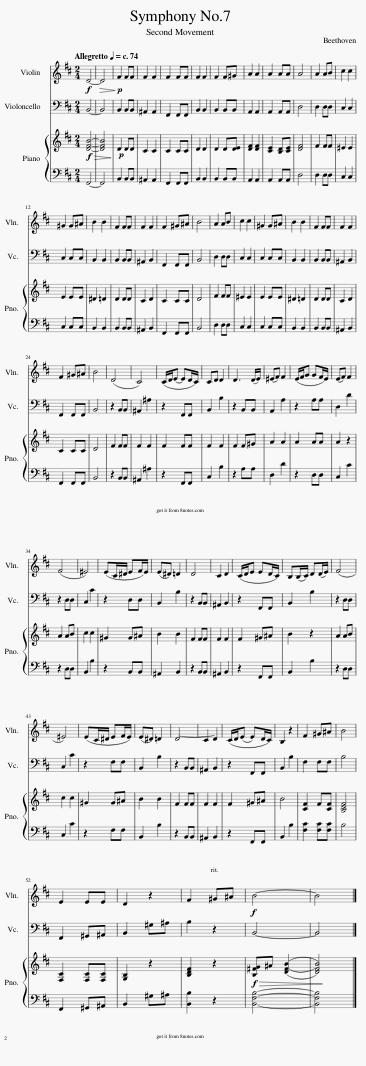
X:1
%%score 1 2 { 3 | 4 }
L:1/8
Q:1/4=74
M:2/4
I:linebreak $
K:D
V:1 treble
V:2 bass
V:3 treble
V:4 bass
V:1
!f! D4- |!>(! D4!>)! |!p! F2 FF | F2 F2 | F2 FF | %5
 F2 F2 | F2 F^G | A2 A2 | A2 AA | A4 | %10
 A2 AB | c2 c2 |$ ^G2 G^A | B2 B2 | F2 FF | %15
 F2 F2 | F2 ^G^A | B4 | A2 AB | c2 c2 | %20
 ^G2 G^A | B2 B2 | F2 FF | F2 F2 |$ F2 ^G^A | %25
 B4 | (D4 | C4) | (C/D/(E E)D/C/) | CD D2 | %30
 D3 (D/E/) | (^EF) F2 | (E/F/G GF/E/) | (EF) F2 |$ (F4 | %35
 ^E4) | (EC/^D/ EF/E/) | (E^D) =D2 | D4 | C2 D2 | %40
 (C/D/E ED/C/) | B,(B,/C/) D(D/E/) | (F4 |$ ^E4) | (EC/^D/ EF/E/) | %45
 (E^D) =D2 | (D4 | C2 D2) | (C/D/(E E)D/C/) | B,2 z2 | %50
 F2 ^G^A | B4 |$ E2 EE | D2 z2 | F2 ^G^A | %55
!f! B4- | B4 |] %57
V:2
 B,,4- | B,,4 | B,,2 B,,B,, | ^A,,2 A,,2 | F,,2 F,,F,, | %5
 B,,2 B,,2 | B,,2 B,,B,, | A,,2 A,,2 | A,,2 A,,A,, | D,4 | %10
 D,2 D,D, | C,2 C,2 |$ C,2 C,C, | B,,2 B,,2 | B,,2 B,,B,, | %15
 ^A,,2 B,,2 | F,,2 F,,F,, | B,,4 | D,2 D,D, | C,2 C,2 | %20
 C,2 C,C, | B,,2 B,,2 | B,,2 B,,B,, | ^A,,2 B,,2 |$ F,,2 F,,F,, | %25
 B,,4 | z2 B,,B,, | ^A,,2 ^A,2 | z2 F,,F,, | B,,2 B,2 | %30
 z2 B,,B,, | A,,2 A,2 | z2 A,A, | D,2 D2 |$ z2 D,D, | %35
 C,2 C2 | z2 D,D, | B,,2 B,2 | z2 B,,B,, | ^A,,2 B,,2 | %40
 z2 F,,F,, | B,,2 B,2 | z2 D,D, |$ C,2 C2 | z2 F,F, | %45
 B,,2 B,2 | z2 B,,B,, | ^A,,2 B,,2 | z2 F,,F,, | B,,2 B,2 | %50
 F,2 F,F, | B,4 |$ F,,2 ^G,,^A,, | B,,2 ^G,^A, | B,2 z2 | %55
 B,,4- | B,,4 |] %57
V:3
!f!!>(! [DFB]4-!>)! | [DFB]4 |!p! D2 DD | C2 C2 | C2 CC | %5
 D2 D2 | D2 D[DE] | [DF]2 [DF]2 | [CE]2 [B,D][CE] | [DF]4 | %10
 F2 FF | ^E2 E2 |$ E2 EE | ^D2 =D2 | D2 DD | %15
 C2 D2 | C2 CC | D4 | F2 FF | ^E2 E2 | %20
 E2 EE | ^D2 =D2 | D2 DD | C2 D2 |$ C2 CC | %25
 D4 | F2 FF | F2 F2 | F2 FF | F2 F2 | %30
 F2 F^G | A2 A2 | A2 AA | A2 z2 |$ A2 AB | %35
 c2 c2 | ^G2 G^A | B2 B2 | F2 FF | F2 F2 | %40
 F2 ^G^A | B2 z2 | A2 AB |$ c2 c2 | ^G2 G^A | %45
 B2 B2 | F2 FF | F2 F2 | F2 ^G^A | B4 | %50
 [CF]2 F[CF] | [B,DF]4 |$ [F,C]2 [F,C][F,C] | [G,B,]2 z2 | [B,DF]2 z2 | %55
!f!!>(! [B,^FG]^A ((([DFB]2!>)! | [DFB]4))) |] %57
V:4
 F,,4- | F,,4 | B,,2 B,,B,, | ^A,,2 A,,2 | F,,2 F,,F,, | %5
 B,,2 B,,2 | B,,2 B,,B,, | A,,2 A,,2 | A,,2 A,,A,, | D,4 | %10
 D,2 D,D, | C,2 C,2 |$ C,2 C,C, | B,,2 B,,2 | B,,2 B,,B,, | %15
 ^A,,2 B,,2 | F,,2 F,,F,, | B,,4 | D,2 D,D, | C,2 C,2 | %20
 C,2 C,C, | B,,2 B,,2 | B,,2 B,,B,, | ^A,,2 B,,2 |$ F,,2 F,,F,, | %25
 B,,4 | z2 B,,B,, | ^A,,2 ^A,2 | z2 F,,F,, | C,2 B,2 | %30
 z2 A,A, | D,2 D2 | z2 D,D, | C,2 C2 |$ z2 D,D, | %35
 B,,2 B,2 | z2 B,,B,, | ^A,,2 B,,2 | z2 B,,B,, | ^A,,2 B,,2 | %40
 z2 F,,F,, | B,,2 B,2 | z2 D,D, |$ C,2 C2 | z2 F,F, | %45
 B,,2 B,2 | z2 B,,B,, | ^A,,2 B,,2 | z2 F,,F,, | B,,2 B,2 | %50
 [F,C]2 [F,C][F,C] | B,4 |$ F,,2 ^G,,^A,, | B,,2 ^G,^A, | [B,,B,]2 z2 | %55
 [B,,F,B,]4- | [B,,F,B,]4 |] %57
